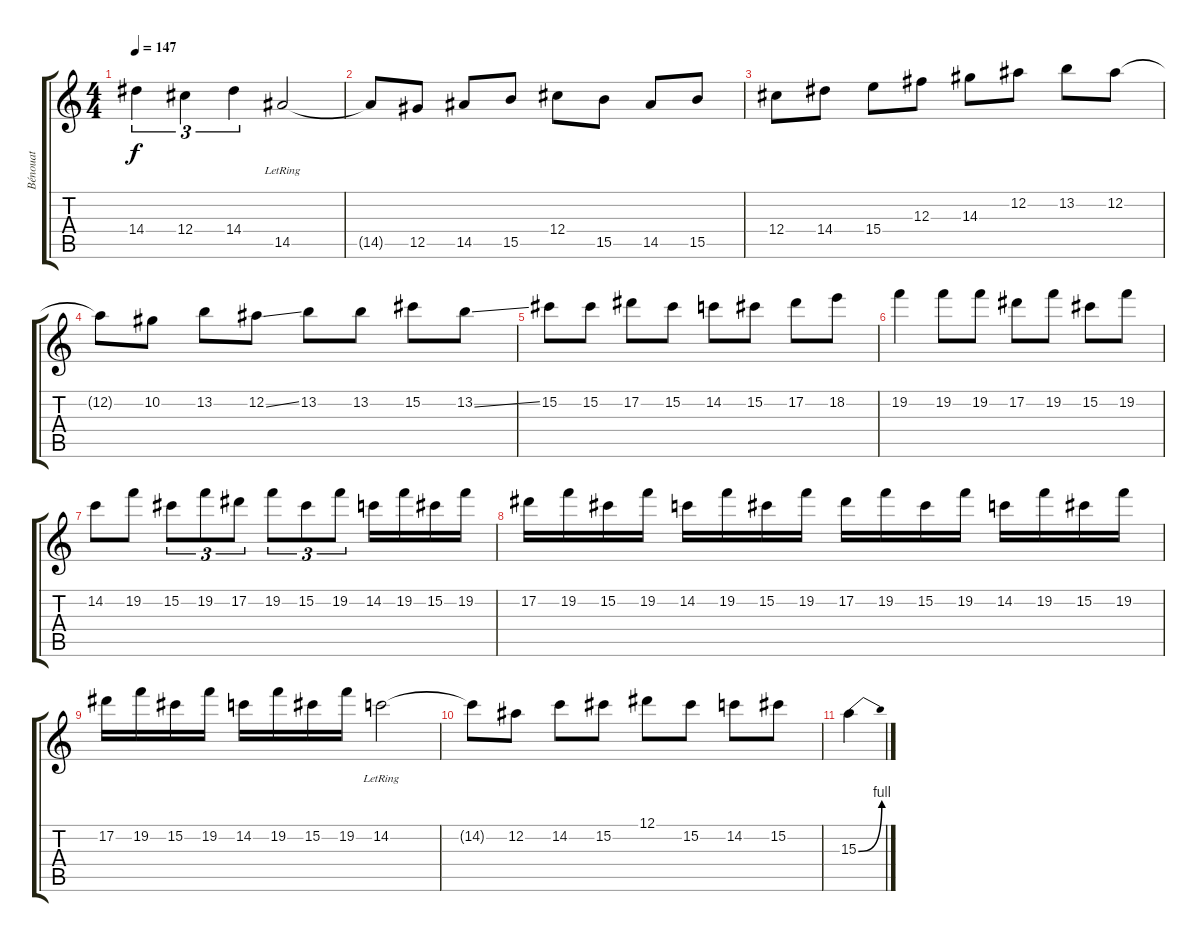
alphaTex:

\track ("Bénouat" "Bénouat") {instrument overdrivenguitar}
\staff {score tabs}
\tuning (Eb4 Bb3 Gb3 Db3 Ab2 Eb2) {hide}
\ts (4 4)
\tempo 147
\clef g2
\ks c
14.4.4{tu (3 2) dy f} 12.4.4{tu (3 2)} 14.4.4{tu (3 2)} 14.5{lr}.2 |
14.5{t}.8 12.5.8 14.5.8 15.5.8 12.4.8 15.5.8 14.5.8 15.5.8 |
12.4.8 14.4.8 15.4.8 12.3.8 14.3.8 12.2.8 13.2.8 12.2.8 |
12.2{t}.8 10.2.8 13.2.8 12.2{ss}.8 13.2.8 13.2.8 15.2.8 13.2{ss}.8 |
15.2.8 15.2.8 17.2.8 15.2.8 14.2.8 15.2.8 17.2.8 18.2.8 |
19.2.4 19.2.8 19.2.8 17.2.8 19.2.8 15.2.8 19.2.8 |
14.2.8 19.2.8 15.2.8{tu (3 2)} 19.2.8{tu (3 2)} 17.2.8{tu (3 2)} 19.2.8{tu (3 2)} 15.2.8{tu (3 2)} 19.2.8{tu (3 2)} 14.2.16 19.2.16 15.2.16 19.2.16 |
17.2.16 19.2.16 15.2.16 19.2.16 14.2.16 19.2.16 15.2.16 19.2.16 17.2.16 19.2.16 15.2.16 19.2.16 14.2.16 19.2.16 15.2.16 19.2.16 |
17.2.16 19.2.16 15.2.16 19.2.16 14.2.16 19.2.16 15.2.16 19.2.16 14.2{lr}.2 |
14.2{t}.8 12.2.8 14.2.8 15.2.8 12.1.8 15.2.8 14.2.8 15.2.8 |
15.3{be (bend 0 0 60 4)}.4
